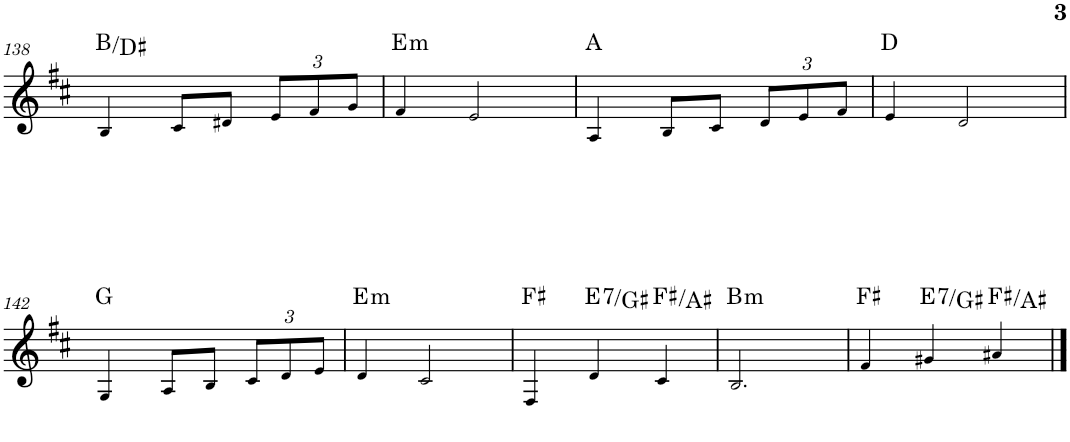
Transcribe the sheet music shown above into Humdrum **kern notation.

**kern	**harte
*part1	*part1
*staff1	*
*I"Piano	*
*I'Pno.	*
!!LO:PB:g=z
*clefG2	*
*k[f#c#]	*
*M3/4	*
=138	=138
4B!/	B:maj/3
8c#!/L	.
8d#X!/J	.
*Xbrackettup	*
12e!/L	.
12f#!/	.
12g!/J	.
=139	=139
!	!LO:H:kt=m
4f#!/	E:min
2e!/	.
=140	=140
4A!/	A:maj
8B!/L	.
8c#!/J	.
12d!/L	.
12e!/	.
12f#!/J	.
=141	=141
4e!/	D:maj
2d!/	.
!!LO:LB:g=z
=142	=142
4G!/	G:maj
8A!/L	.
8B!/J	.
12c#!/L	.
12d!/	.
12e!/J	.
=143	=143
!	!LO:H:kt=m
4d!/	E:min
2c#!/	.
=144	=144
4F#!/	F#:maj
!	!LO:H:kt=7
4d!/	E:7/3
4c#!/	F#:maj/3
=145	=145
!	!LO:H:kt=m
2.B!/	B:min
=146	=146
4f#!/	F#:maj
!	!LO:H:kt=7
4g#X!/	E:7/3
4a#X!/	F#:maj/3
==	==
*-	*-
